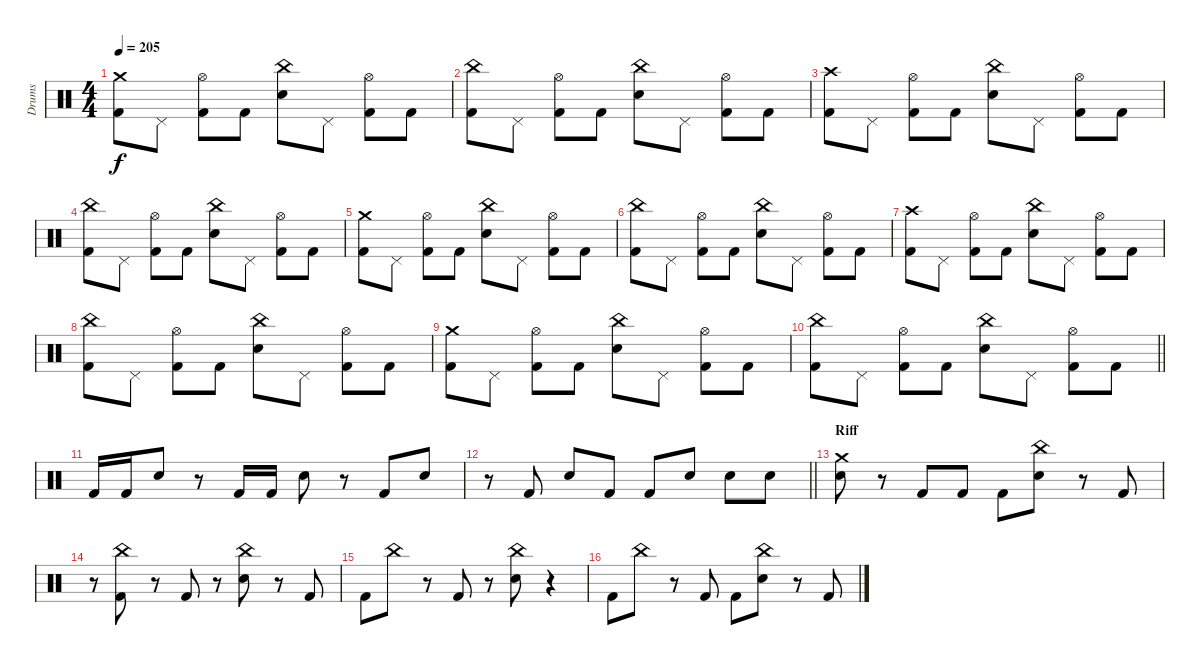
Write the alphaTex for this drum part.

\track ("Drums" "Drums") {instrument percussion}
\staff {score}
\articulation defaults
\ts (4 4)
\tempo 205
\clef neutral
\ks c
("Crash medium (hit)" "Kick (hit) 2").8{dy f} "Pedal Hi-Hat (hit)".8 ("Hi-Hat (open)" "Kick (hit) 2").8 "Kick (hit) 2".8 ("China (hit)" "Electric Snare (hit)").8 "Pedal Hi-Hat (hit)".8 ("Hi-Hat (open)" "Kick (hit) 2").8 "Kick (hit) 2".8 |
("China (hit)" "Kick (hit) 2").8 "Pedal Hi-Hat (hit)".8 ("Hi-Hat (open)" "Kick (hit) 2").8 "Kick (hit) 2".8 ("China (hit)" "Electric Snare (hit)").8 "Pedal Hi-Hat (hit)".8 ("Hi-Hat (open)" "Kick (hit) 2").8 "Kick (hit) 2".8 |
("Crash high (hit)" "Kick (hit) 2").8 "Pedal Hi-Hat (hit)".8 ("Hi-Hat (open)" "Kick (hit) 2").8 "Kick (hit) 2".8 ("China (hit)" "Electric Snare (hit)").8 "Pedal Hi-Hat (hit)".8 ("Hi-Hat (open)" "Kick (hit) 2").8 "Kick (hit) 2".8 |
("China (hit)" "Kick (hit) 2").8 "Pedal Hi-Hat (hit)".8 ("Hi-Hat (open)" "Kick (hit) 2").8 "Kick (hit) 2".8 ("China (hit)" "Electric Snare (hit)").8 "Pedal Hi-Hat (hit)".8 ("Hi-Hat (open)" "Kick (hit) 2").8 "Kick (hit) 2".8 |
("Crash medium (hit)" "Kick (hit) 2").8 "Pedal Hi-Hat (hit)".8 ("Hi-Hat (open)" "Kick (hit) 2").8 "Kick (hit) 2".8 ("China (hit)" "Electric Snare (hit)").8 "Pedal Hi-Hat (hit)".8 ("Hi-Hat (open)" "Kick (hit) 2").8 "Kick (hit) 2".8 |
("China (hit)" "Kick (hit) 2").8 "Pedal Hi-Hat (hit)".8 ("Hi-Hat (open)" "Kick (hit) 2").8 "Kick (hit) 2".8 ("China (hit)" "Electric Snare (hit)").8 "Pedal Hi-Hat (hit)".8 ("Hi-Hat (open)" "Kick (hit) 2").8 "Kick (hit) 2".8 |
("Crash high (hit)" "Kick (hit) 2").8 "Pedal Hi-Hat (hit)".8 ("Hi-Hat (open)" "Kick (hit) 2").8 "Kick (hit) 2".8 ("China (hit)" "Electric Snare (hit)").8 "Pedal Hi-Hat (hit)".8 ("Hi-Hat (open)" "Kick (hit) 2").8 "Kick (hit) 2".8 |
("China (hit)" "Kick (hit) 2").8 "Pedal Hi-Hat (hit)".8 ("Hi-Hat (open)" "Kick (hit) 2").8 "Kick (hit) 2".8 ("China (hit)" "Electric Snare (hit)").8 "Pedal Hi-Hat (hit)".8 ("Hi-Hat (open)" "Kick (hit) 2").8 "Kick (hit) 2".8 |
("Crash medium (hit)" "Kick (hit) 2").8 "Pedal Hi-Hat (hit)".8 ("Hi-Hat (open)" "Kick (hit) 2").8 "Kick (hit) 2".8 ("China (hit)" "Electric Snare (hit)").8 "Pedal Hi-Hat (hit)".8 ("Hi-Hat (open)" "Kick (hit) 2").8 "Kick (hit) 2".8 |
\barLineRight lightlight
("China (hit)" "Kick (hit) 2").8 "Pedal Hi-Hat (hit)".8 ("Hi-Hat (open)" "Kick (hit) 2").8 "Kick (hit) 2".8 ("China (hit)" "Electric Snare (hit)").8 "Pedal Hi-Hat (hit)".8 ("Hi-Hat (open)" "Kick (hit) 2").8 "Kick (hit) 2".8 |
"Kick (hit) 2".16 "Kick (hit) 2".16 "Electric Snare (hit)".8 r.8 "Kick (hit) 2".16 "Kick (hit) 2".16 "Electric Snare (hit)".8 r.8 "Kick (hit) 2".8 "Electric Snare (hit)".8 |
\barLineRight lightlight
r.8 "Kick (hit) 2".8 "Electric Snare (hit)".8 "Kick (hit) 2".8 "Kick (hit) 2".8 "Electric Snare (hit)".8 "Electric Snare (hit)".8 "Electric Snare (hit)".8 |
\section ("" "Riff")
("Crash medium (hit)" "Electric Snare (hit)").8 r.8 "Kick (hit) 2".8 "Kick (hit) 2".8 "Kick (hit) 2".8 ("China (hit)" "Electric Snare (hit)").8 r.8 "Kick (hit) 2".8 |
r.8 ("China (hit)" "Kick (hit) 2").8 r.8 "Kick (hit) 2".8 r.8 ("China (hit)" "Electric Snare (hit)").8 r.8 "Kick (hit) 2".8 |
"Kick (hit) 2".8 "China (hit)".8 r.8 "Kick (hit) 2".8 r.8 ("China (hit)" "Electric Snare (hit)").8 r.4 |
"Kick (hit) 2".8 "China (hit)".8 r.8 "Kick (hit) 2".8 "Kick (hit) 2".8 ("China (hit)" "Electric Snare (hit)").8 r.8 "Kick (hit) 2".8
